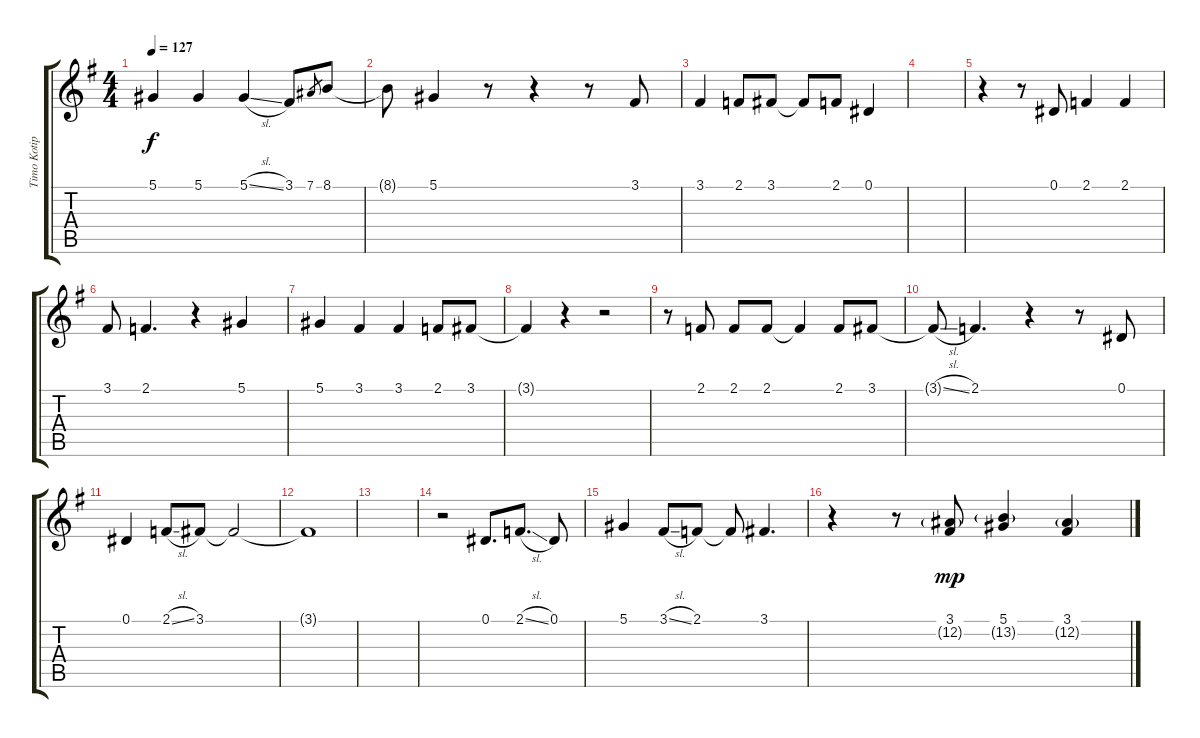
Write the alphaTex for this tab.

\track ("Timo Kotipelto" "Timo Kotip") {instrument choiraahs}
\staff {score tabs}
\tuning (Eb4 Bb3 Gb3 Db3 Ab2 Eb2) {hide}
\ts (4 4)
\tempo 127
\clef g2
\ks g
5.1.4{dy f} 5.1.4 5.1{sl}.4 3.1.8 7.1.8{gr} 8.1.8 |
8.1{t}.8 5.1.4 r.8 r.4 r.8 3.1.8 |
3.1.4 2.1.8 3.1.8 3.1{t}.8 2.1.8 0.1.4 |
|
r.4 r.8 0.1.8 2.1.4 2.1.4 |
3.1.8 2.1.4{d} r.4 5.1.4 |
5.1.4 3.1.4 3.1.4 2.1.8 3.1.8 |
3.1{t}.4 r.4 r.2 |
r.8 2.1.8 2.1.8 2.1.8 2.1{t}.4 2.1.8 3.1.8 |
3.1{sl t}.8 2.1.4{d} r.4 r.8 0.1.8 |
0.1.4 2.1{sl}.8 3.1.8 3.1{t}.2 |
3.1{t}.1 |
|
r.2 0.1.8{d} 2.1{sl}.8{d} 0.1.8 |
5.1.4 3.1{sl}.8 2.1.8 2.1{t}.8 3.1.4{d} |
r.4 r.8 (3.1 12.2{g}).8{dy mp} (5.1 13.2{g}).4 (3.1 12.2{g}).4
